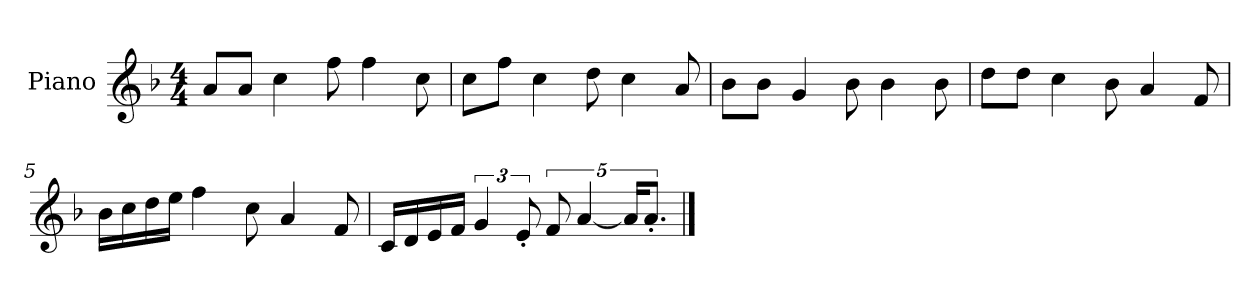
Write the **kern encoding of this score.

**kern
*part1
*staff1
*I"Piano
*I'P-no
*clefG2
*k[b-]
*M4/4
*MM90
=1
8a/L
8a/J
4cc\
8ff\
4ff\
8cc\
=2
8cc\L
8ff\J
4cc\
8dd\
4cc\
8a/
=3
8b-\L
8b-\J
4g/
8b-\
4b-\
8b-\
=4
8dd\L
8dd\J
4cc\
8b-\
4a/
8f/
=5
16b-\LL
16cc\
16dd\
16ee\JJ
4ff\
8cc\
4a/
8f/
!!LO:LB:g=z
=6
16c/LL
16d/
16e/
16f/JJ
6g/
12e'/
10f/
[5a/
20a/KL]
10.a'/J
==
*-
